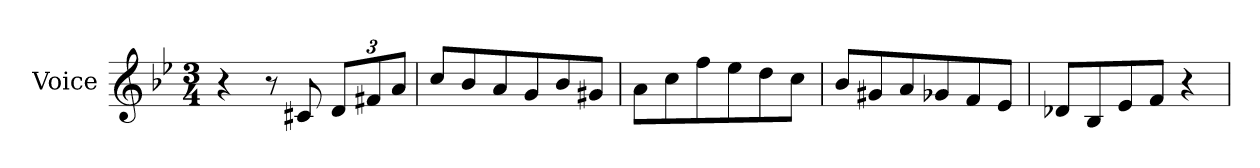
**kern
*part1
*staff1
*I"Voice
*I'Voice
*clefG2
*k[b-e-]
*M3/4
=1
4r
8r
8c#X/
12d/L
12f#X/
12a/J
=2
8cc/L
8b-/
8a/
8g/
8b-/
8g#X/J
=3
8a\L
8cc\
8ff\
8ee-\
8dd\
8cc\J
=4
8b-/L
8g#X/
8a/
8g-X/
8f/
8e-/J
=5
8d-X/L
8B-/
8e-/
8f/J
4r
=
*-
